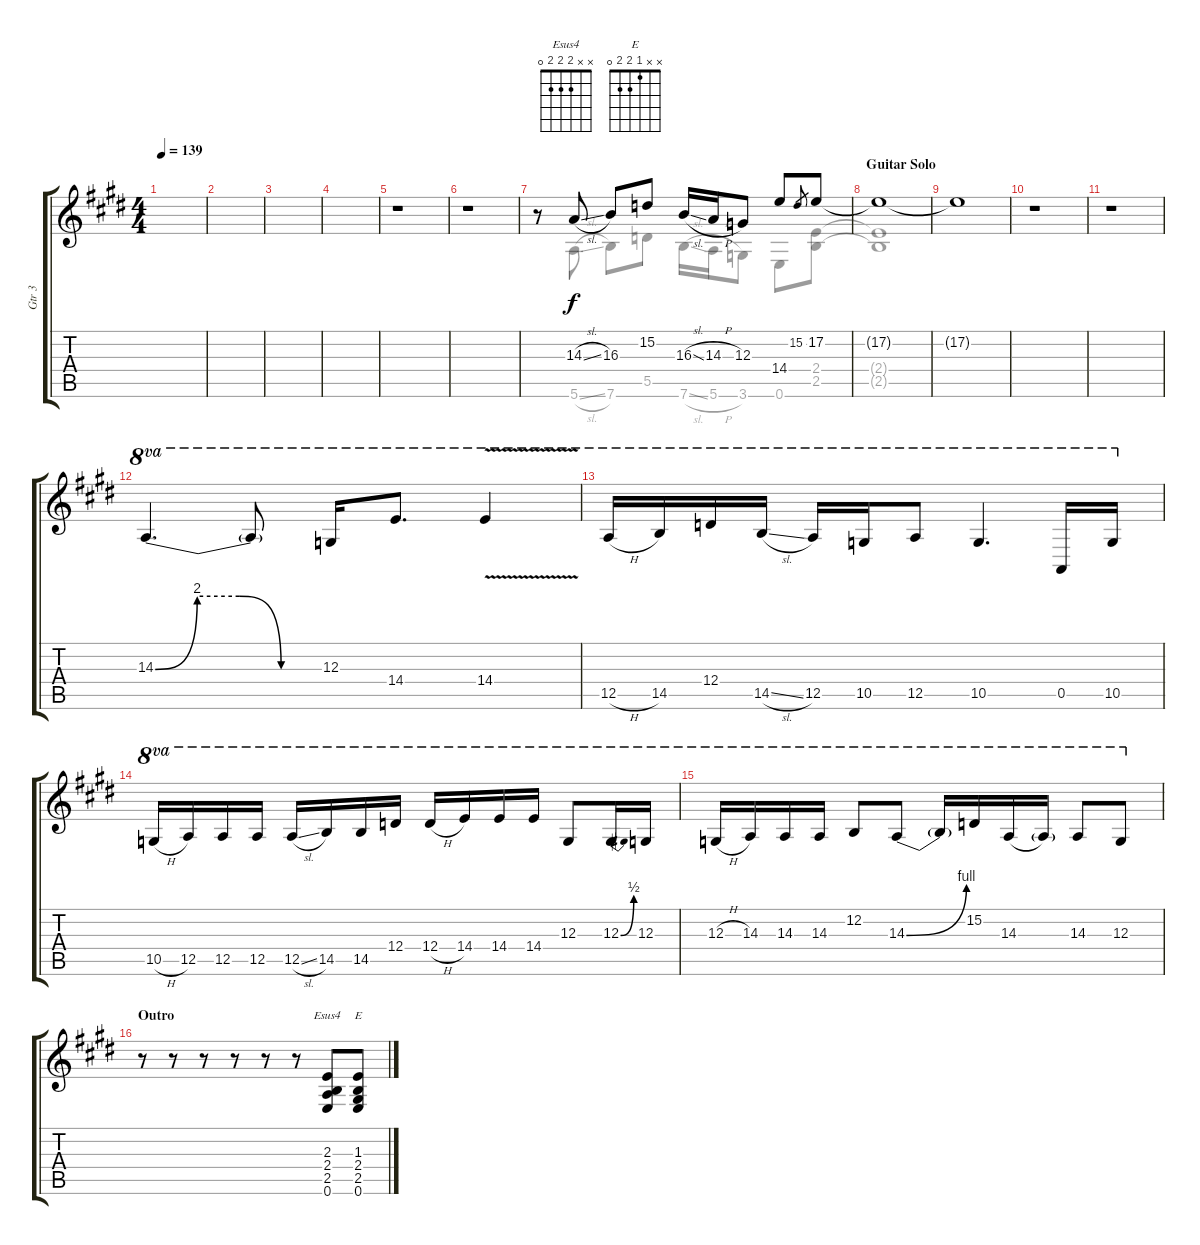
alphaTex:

\track ("Gtr 3" "Gtr 3") {instrument acousticgrandpiano}
\staff {score tabs}
\tuning (E4 B3 G3 D4 A3 E3) {hide}
\chord ("Esus4" x x 2 2 2 0)
\chord ("E" x x 1 2 2 0)
\voice
\ts (4 4)
\tempo 139
\clef g2
\ks e
|
|
|
|
r.1 |
r.1 |
r.8 14.3{sl}.8 16.3.8 15.2.8 16.3{sl}.16 14.3{h}.16 12.3.8 14.4.8 15.2.8{gr} 17.2.8 |
\section ("" "Guitar Solo")
17.2{t}.1 |
17.2{t}.1 |
r.1 |
r.1 |
14.3{be (custom 0 0 15 8 30 8 45 0 60 0)}.4{d ot 8va} 14.3{t}.8{ot 8va} 12.3.16{ot 8va} 14.4.8{d ot 8va} 14.4{v}.4{ot 8va} |
12.5{h}.16{ot 8va} 14.5.16{ot 8va} 12.4.16{ot 8va} 14.5{sl}.16{ot 8va} 12.5.16{ot 8va} 10.5.16{ot 8va} 12.5.8{ot 8va} 10.5.4{d ot 8va} 0.5.16{ot 8va} 10.5.16{ot 8va} |
10.5{h}.16{ot 8va} 12.5.16{ot 8va} 12.5.16{ot 8va} 12.5.16{ot 8va} 12.5{sl}.16{ot 8va} 14.5.16{ot 8va} 14.5.16{ot 8va} 12.4.16{ot 8va} 12.4{h}.16{ot 8va} 14.4.16{ot 8va} 14.4.16{ot 8va} 14.4.16{ot 8va} 12.3.8{ot 8va} 12.3{be (bend 0 0 60 2)}.16{ot 8va} 12.3.16{ot 8va} |
12.3{h}.16{ot 8va} 14.3.16{ot 8va} 14.3.16{ot 8va} 14.3.16{ot 8va} 12.2.8{ot 8va} 14.3{be (bend 0 0 60 4)}.8{ot 8va} 14.3{t}.16{ot 8va} 15.2.16{ot 8va} 14.3{be (hold 0 0 60 0)}.16{ot 8va} 14.3{t}.16{ot 8va} 14.3.8{ot 8va} 12.3.8{ot 8va} |
\section ("" "Outro")
r.8 r.8 r.8 r.8 r.8 r.8 (2.3 2.4 2.5 0.6).8{ch "Esus4"} (1.3 2.4 2.5 0.6).8{ch "E"}
\voice
\clef g2
\ottava regular
\simile none
\ks e
|
|
|
|
|
|
r.8 5.6{sl}.8 7.6.8 5.5.8 7.6{sl}.16 5.6{h}.16 3.6.8 0.6.8 (2.4 2.5).8 |
(2.4{t} 2.5{t}).1 |
|
|
|
|
|
|
|
